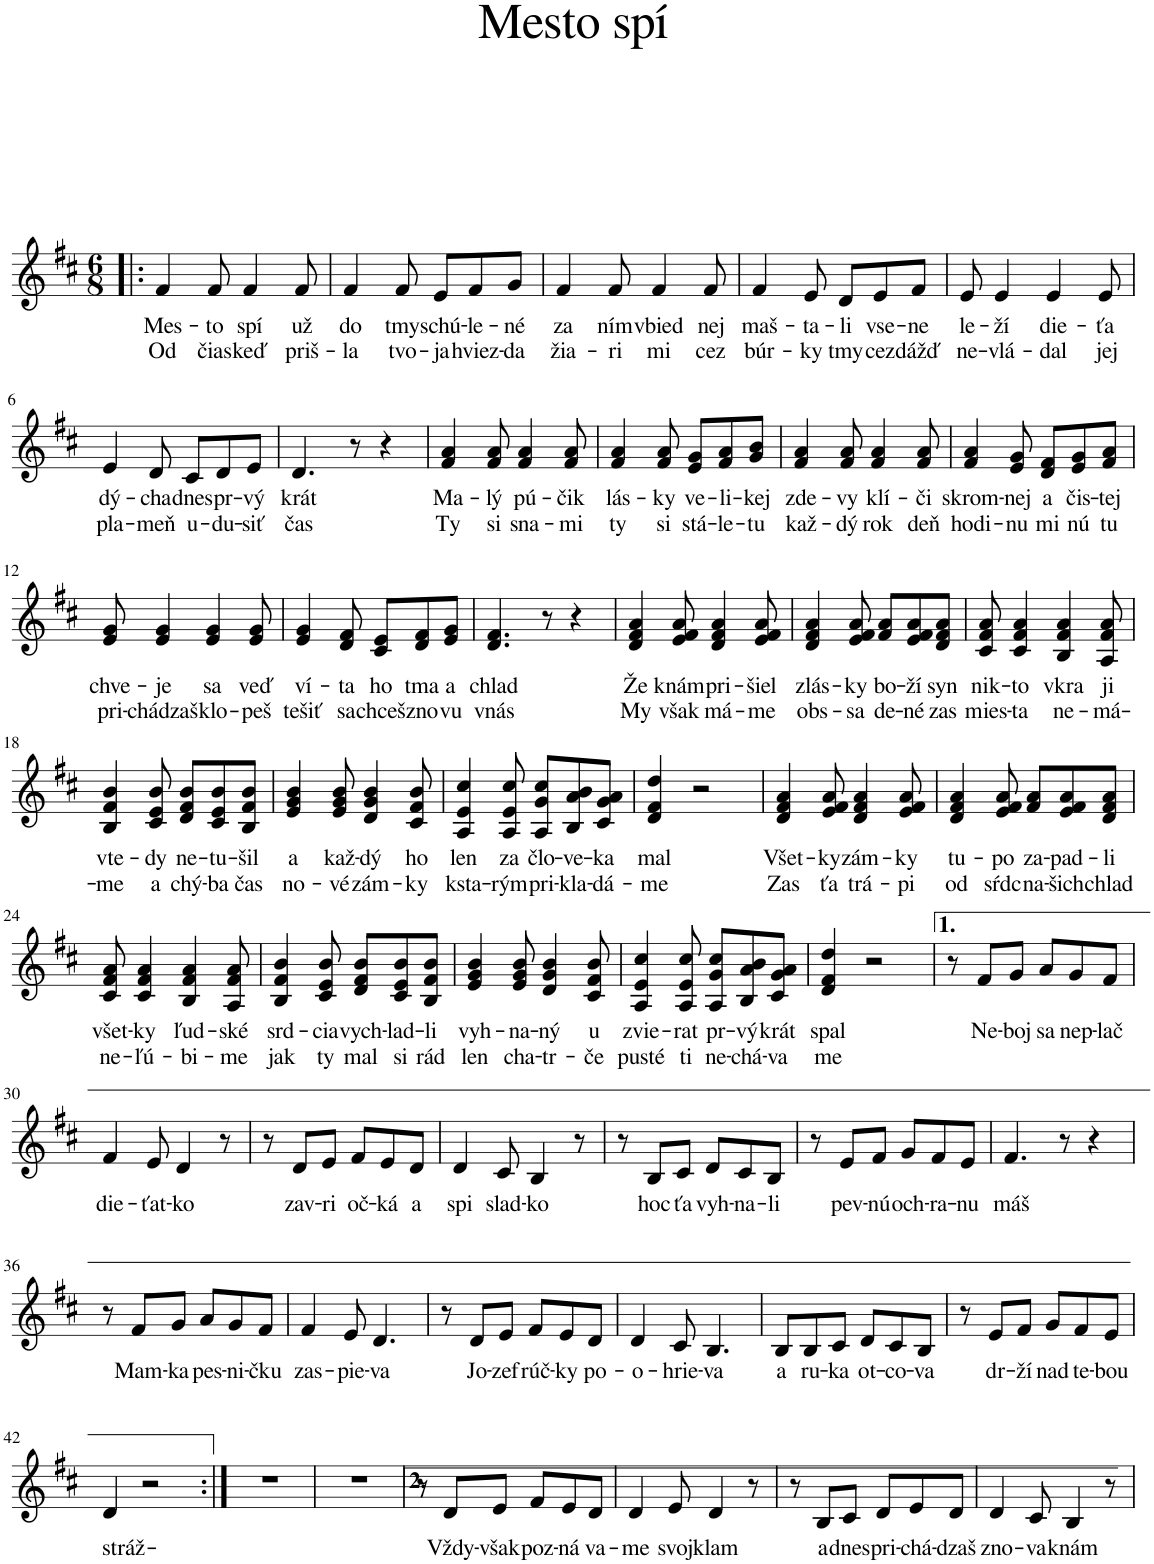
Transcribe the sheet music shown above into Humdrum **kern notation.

**kern	**text	**text
*part1	*part1	*part1
*staff1	*staff1	*staff1
*I"Piano	*	*
*I'Pno.	*	*
*clefG2	*	*
*k[f#c#]	*	*
*M6/8	*	*
=1!|:	=1!|:	=1!|:
!	!LO:LY:b	!LO:LY:b
4f#/	Mes-	Od
!	!LO:LY:b	!LO:LY:b
8f#/	-to	čias
!	!LO:LY:b	!LO:LY:b
4f#/	spí	keď
!	!LO:LY:b	!LO:LY:b
8f#/	už	priš-
=2	=2	=2
!	!LO:LY:b	!LO:LY:b
4f#/	do	-la
!	!LO:LY:b	!LO:LY:b
8f#/	tmy	tvo-
!	!LO:LY:b	!LO:LY:b
8e/L	schú-	-ja
!	!LO:LY:b	!LO:LY:b
8f#/	-le-	hviez-
!	!LO:LY:b	!LO:LY:b
8g/J	-né	-da
=3	=3	=3
!	!LO:LY:b	!LO:LY:b
4f#/	za	žia-
!	!LO:LY:b	!LO:LY:b
8f#/	ním	-ri
!	!LO:LY:b	!LO:LY:b
4f#/	vbied	mi
!	!LO:LY:b	!LO:LY:b
8f#/	nej	cez
=4	=4	=4
!	!LO:LY:b	!LO:LY:b
4f#/	maš-	búr-
!	!LO:LY:b	!LO:LY:b
8e/	-ta-	-ky
!	!LO:LY:b	!LO:LY:b
8d/L	-li	tmy
!	!LO:LY:b	!LO:LY:b
8e/	vse-	cez
!	!LO:LY:b	!LO:LY:b
8f#/J	-ne	dážď
=5	=5	=5
!	!LO:LY:b	!LO:LY:b
8e/	le-	ne-
!	!LO:LY:b	!LO:LY:b
4e/	-ží	-vlá-
!	!LO:LY:b	!LO:LY:b
4e/	die-	-dal
!	!LO:LY:b	!LO:LY:b
8e/	-ťa	jej
!!LO:LB:g=z
=6	=6	=6
!	!LO:LY:b	!LO:LY:b
4e/	dý-	pla-
!	!LO:LY:b	!LO:LY:b
8d/	-cha	-meň
!	!LO:LY:b	!LO:LY:b
8c#/L	dnes	u-
!	!LO:LY:b	!LO:LY:b
8d/	pr-	-du-
!	!LO:LY:b	!LO:LY:b
8e/J	-vý	-siť
=7	=7	=7
!	!LO:LY:b	!LO:LY:b
4.d/	krát	čas
8r	.	.
4r	.	.
=8	=8	=8
!	!LO:LY:b	!LO:LY:b
4f#/ 4a/	Ma-	Ty
!	!LO:LY:b	!LO:LY:b
8f#/ 8a/	-lý	si
!	!LO:LY:b	!LO:LY:b
4f#/ 4a/	pú-	sna-
!	!LO:LY:b	!LO:LY:b
8f#/ 8a/	-čik	-mi
=9	=9	=9
!	!LO:LY:b	!LO:LY:b
4f#/ 4a/	lás-	ty
!	!LO:LY:b	!LO:LY:b
8f#/ 8a/	-ky	si
!	!LO:LY:b	!LO:LY:b
8e/ 8g/L	ve-	stá-
!	!LO:LY:b	!LO:LY:b
8f#/ 8a/	-li-	-le-
!	!LO:LY:b	!LO:LY:b
8g/ 8b/J	-kej	-tu
=10	=10	=10
!	!LO:LY:b	!LO:LY:b
4f#/ 4a/	zde-	kaž-
!	!LO:LY:b	!LO:LY:b
8f#/ 8a/	-vy	-dý
!	!LO:LY:b	!LO:LY:b
4f#/ 4a/	klí-	rok
!	!LO:LY:b	!LO:LY:b
8f#/ 8a/	-či	deň
=11	=11	=11
!	!LO:LY:b	!LO:LY:b
4f#/ 4a/	skrom-	hodi-
!	!LO:LY:b	!LO:LY:b
8e/ 8g/	-nej	-nu
!	!LO:LY:b	!LO:LY:b
8d/ 8f#/L	a	mi
!	!LO:LY:b	!LO:LY:b
8e/ 8g/	čis-	nú
!	!LO:LY:b	!LO:LY:b
8f#/ 8a/J	-tej	tu
!!LO:LB:g=z
=12	=12	=12
!	!LO:LY:b	!LO:LY:b
8e/ 8g/	chve-	pri-
!	!LO:LY:b	!LO:LY:b
4e/ 4g/	-je	-chádzaš
!	!LO:LY:b	!LO:LY:b
4e/ 4g/	sa	klo-
!	!LO:LY:b	!LO:LY:b
8e/ 8g/	veď	-peš
=13	=13	=13
!	!LO:LY:b	!LO:LY:b
4e/ 4g/	ví-	tešiť
!	!LO:LY:b	!LO:LY:b
8d/ 8f#/	-ta	sa
!	!LO:LY:b	!LO:LY:b
8c#/ 8e/L	ho	chceš
!	!LO:LY:b	!LO:LY:b
8d/ 8f#/	tma	zno
!	!LO:LY:b	!LO:LY:b
8e/ 8g/J	a	vu
=14	=14	=14
!	!LO:LY:b	!LO:LY:b
4.d/ 4.f#/	chlad	vnás
8r	.	.
4r	.	.
=15	=15	=15
!	!LO:LY:b	!LO:LY:b
4d/ 4f#/ 4a/	Že	My
!	!LO:LY:b	!LO:LY:b
8e/ 8f#/ 8a/	knám	však
!	!LO:LY:b	!LO:LY:b
4d/ 4f#/ 4a/	pri-	má-
!	!LO:LY:b	!LO:LY:b
8e/ 8f#/ 8a/	-šiel	-me
=16	=16	=16
!	!LO:LY:b	!LO:LY:b
4d/ 4f#/ 4a/	zlás-	obs-
!	!LO:LY:b	!LO:LY:b
8e/ 8f#/ 8a/	-ky	-sa
!	!LO:LY:b	!LO:LY:b
8f#/ 8a/L	bo-	de-
!	!LO:LY:b	!LO:LY:b
8e/ 8f#/ 8a/	-ží	-né
!	!LO:LY:b	!LO:LY:b
8d/ 8f#/ 8a/J	syn	zas
=17	=17	=17
!	!LO:LY:b	!LO:LY:b
8c#/ 8f#/ 8a/	nik-	mies-
!	!LO:LY:b	!LO:LY:b
4c#/ 4f#/ 4a/	-to	-ta
!	!LO:LY:b	!LO:LY:b
4B/ 4f#/ 4a/	vkra	ne-
!	!LO:LY:b	!LO:LY:b
8A/ 8f#/ 8a/	ji	-má-
!!LO:LB:g=z
=18	=18	=18
!	!LO:LY:b	!LO:LY:b
4B/ 4f#/ 4b/	vte-	-me
!	!LO:LY:b	!LO:LY:b
8c#/ 8e/ 8b/	-dy	a
!	!LO:LY:b	!LO:LY:b
8d/ 8f#/ 8b/L	ne-	chý-
!	!LO:LY:b	!LO:LY:b
8c#/ 8e/ 8b/	-tu-	-ba
!	!LO:LY:b	!LO:LY:b
8B/ 8f#/ 8b/J	-šil	čas
=19	=19	=19
!	!LO:LY:b	!LO:LY:b
4e/ 4g/ 4b/	a	no-
!	!LO:LY:b	!LO:LY:b
8e/ 8g/ 8b/	kaž-	-vé
!	!LO:LY:b	!LO:LY:b
4d/ 4g/ 4b/	-dý	zám-
!	!LO:LY:b	!LO:LY:b
8c#/ 8f#/ 8b/	ho	-ky
=20	=20	=20
!	!LO:LY:b	!LO:LY:b
4A/ 4e/ 4cc#/	len	ksta-
!	!LO:LY:b	!LO:LY:b
8A/ 8e/ 8cc#/	za	-rým
!	!LO:LY:b	!LO:LY:b
8A/ 8g/ 8cc#/L	člo-	pri-
!	!LO:LY:b	!LO:LY:b
8B/ 8a/ 8b/	-ve-	-kla-
!	!LO:LY:b	!LO:LY:b
8c#/ 8g/ 8a/J	-ka	-dá-
=21	=21	=21
!	!LO:LY:b	!LO:LY:b
4d/ 4f#/ 4dd/	mal	-me
2r	.	.
=22	=22	=22
!	!LO:LY:b	!LO:LY:b
4d/ 4f#/ 4a/	Všet-	Zas
!	!LO:LY:b	!LO:LY:b
8e/ 8f#/ 8a/	-ky	ťa
!	!LO:LY:b	!LO:LY:b
4d/ 4f#/ 4a/	zám-	trá-
!	!LO:LY:b	!LO:LY:b
8e/ 8f#/ 8a/	-ky	-pi
=23	=23	=23
!	!LO:LY:b	!LO:LY:b
4d/ 4f#/ 4a/	tu-	od
!	!LO:LY:b	!LO:LY:b
8e/ 8f#/ 8a/	-po	sŕdc
!	!LO:LY:b	!LO:LY:b
8f#/ 8a/L	za-	na-
!	!LO:LY:b	!LO:LY:b
8e/ 8f#/ 8a/	-pad-	-šich
!	!LO:LY:b	!LO:LY:b
8d/ 8f#/ 8a/J	-li	chlad
!!LO:LB:g=z
=24	=24	=24
!	!LO:LY:b	!LO:LY:b
8c#/ 8f#/ 8a/	všet-	ne-
!	!LO:LY:b	!LO:LY:b
4c#/ 4f#/ 4a/	-ky	-ľú-
!	!LO:LY:b	!LO:LY:b
4B/ 4f#/ 4a/	ľud-	-bi-
!	!LO:LY:b	!LO:LY:b
8A/ 8f#/ 8a/	-ské	-me
=25	=25	=25
!	!LO:LY:b	!LO:LY:b
4B/ 4f#/ 4b/	srd-	jak
!	!LO:LY:b	!LO:LY:b
8c#/ 8e/ 8b/	-cia	ty
!	!LO:LY:b	!LO:LY:b
8d/ 8f#/ 8b/L	vych-	mal
!	!LO:LY:b	!LO:LY:b
8c#/ 8e/ 8b/	-lad-	si
!	!LO:LY:b	!LO:LY:b
8B/ 8f#/ 8b/J	-li	rád
=26	=26	=26
!	!LO:LY:b	!LO:LY:b
4e/ 4g/ 4b/	vyh-	len
!	!LO:LY:b	!LO:LY:b
8e/ 8g/ 8b/	-na-	cha-
!	!LO:LY:b	!LO:LY:b
4d/ 4g/ 4b/	-ný	-tr-
!	!LO:LY:b	!LO:LY:b
8c#/ 8f#/ 8b/	u	-če
=27	=27	=27
!	!LO:LY:b	!LO:LY:b
4A/ 4e/ 4cc#/	zvie-	pusté
!	!LO:LY:b	!LO:LY:b
8A/ 8e/ 8cc#/	-rat	ti
!	!LO:LY:b	!LO:LY:b
8A/ 8g/ 8cc#/L	pr-	ne-
!	!LO:LY:b	!LO:LY:b
8B/ 8a/ 8b/	-vý	-chá-
!	!LO:LY:b	!LO:LY:b
8c#/ 8g/ 8a/J	krát	-va
=28	=28	=28
!	!LO:LY:b	!LO:LY:b
4d/ 4f#/ 4dd/	spal	me
2r	.	.
=29	=29	=29
8r	.	.
!	!LO:LY:b	!
8f#/L	Ne-	.
!	!LO:LY:b	!
8g/J	-boj	.
!	!LO:LY:b	!
8a/L	sa	.
!	!LO:LY:b	!
8g/	nep-	.
!	!LO:LY:b	!
8f#/J	-lač	.
!!LO:LB:g=z
=30	=30	=30
!	!LO:LY:b	!
4f#/	die-	.
!	!LO:LY:b	!
8e/	-ťat-	.
!	!LO:LY:b	!
4d/	-ko	.
8r	.	.
=31	=31	=31
8r	.	.
!	!LO:LY:b	!
8d/L	zav-	.
!	!LO:LY:b	!
8e/J	-ri	.
!	!LO:LY:b	!
8f#/L	oč-	.
!	!LO:LY:b	!
8e/	-ká	.
!	!LO:LY:b	!
8d/J	a	.
=32	=32	=32
!	!LO:LY:b	!
4d/	spi	.
!	!LO:LY:b	!
8c#/	slad-	.
!	!LO:LY:b	!
4B/	-ko	.
8r	.	.
=33	=33	=33
8r	.	.
!	!LO:LY:b	!
8B/L	hoc	.
!	!LO:LY:b	!
8c#/J	ťa	.
!	!LO:LY:b	!
8d/L	vyh-	.
!	!LO:LY:b	!
8c#/	-na-	.
!	!LO:LY:b	!
8B/J	-li	.
=34	=34	=34
8r	.	.
!	!LO:LY:b	!
8e/L	pev-	.
!	!LO:LY:b	!
8f#/J	-nú	.
!	!LO:LY:b	!
8g/L	och-	.
!	!LO:LY:b	!
8f#/	-ra-	.
!	!LO:LY:b	!
8e/J	-nu	.
=35	=35	=35
!	!LO:LY:b	!
4.f#/	máš	.
8r	.	.
4r	.	.
!!LO:LB:g=z
=36	=36	=36
8r	.	.
!	!LO:LY:b	!
8f#/L	Mam-	.
!	!LO:LY:b	!
8g/J	-ka	.
!	!LO:LY:b	!
8a/L	pes-	.
!	!LO:LY:b	!
8g/	-ni-	.
!	!LO:LY:b	!
8f#/J	-čku	.
=37	=37	=37
!	!LO:LY:b	!
4f#/	zas-	.
!	!LO:LY:b	!
8e/	-pie-	.
!	!LO:LY:b	!
4.d/	-va	.
=38	=38	=38
8r	.	.
!	!LO:LY:b	!
8d/L	Jo-	.
!	!LO:LY:b	!
8e/J	-zef	.
!	!LO:LY:b	!
8f#/L	rúč-	.
!	!LO:LY:b	!
8e/	-ky	.
!	!LO:LY:b	!
8d/J	po-	.
=39	=39	=39
!	!LO:LY:b	!
4d/	-o-	.
!	!LO:LY:b	!
8c#/	-hrie-	.
!	!LO:LY:b	!
4.B/	-va	.
=40	=40	=40
!	!LO:LY:b	!
8B/L	a	.
!	!LO:LY:b	!
8B/	ru-	.
!	!LO:LY:b	!
8c#/J	-ka	.
!	!LO:LY:b	!
8d/L	ot-	.
!	!LO:LY:b	!
8c#/	-co-	.
!	!LO:LY:b	!
8B/J	-va	.
=41	=41	=41
8r	.	.
!	!LO:LY:b	!
8e/L	dr-	.
!	!LO:LY:b	!
8f#/J	-ží	.
!	!LO:LY:b	!
8g/L	nad	.
!	!LO:LY:b	!
8f#/	te-	.
!	!LO:LY:b	!
8e/J	-bou	.
!!LO:LB:g=z
=42	=42	=42
!	!LO:LY:b	!
4d/	stráž-	.
2r	.	.
=43:|!	=43:|!	=43:|!
2.r	.	.
=44	=44	=44
2.r	.	.
=45	=45	=45
8r	.	.
!	!LO:LY:b	!
8d/L	-Vždy-	.
!	!LO:LY:b	!
8e/J	-však	.
!	!LO:LY:b	!
8f#/L	poz-	.
!	!LO:LY:b	!
8e/	-ná	.
!	!LO:LY:b	!
8d/J	va-	.
=46	=46	=46
!	!LO:LY:b	!
4d/	-me	.
!	!LO:LY:b	!
8e/	svoj	.
!	!LO:LY:b	!
4d/	klam	.
8r	.	.
=47	=47	=47
8r	.	.
!	!LO:LY:b	!
8B/L	a	.
!	!LO:LY:b	!
8c#/J	dnes	.
!	!LO:LY:b	!
8d/L	pri-	.
!	!LO:LY:b	!
8e/	-chá-	.
!	!LO:LY:b	!
8d/J	-dzaš	.
=48	=48	=48
!	!LO:LY:b	!
4d/	zno-	.
!	!LO:LY:b	!
8c#/	-va	.
!	!LO:LY:b	!
4B/	knám	.
8r	.	.
=	=	=
*-	*-	*-
